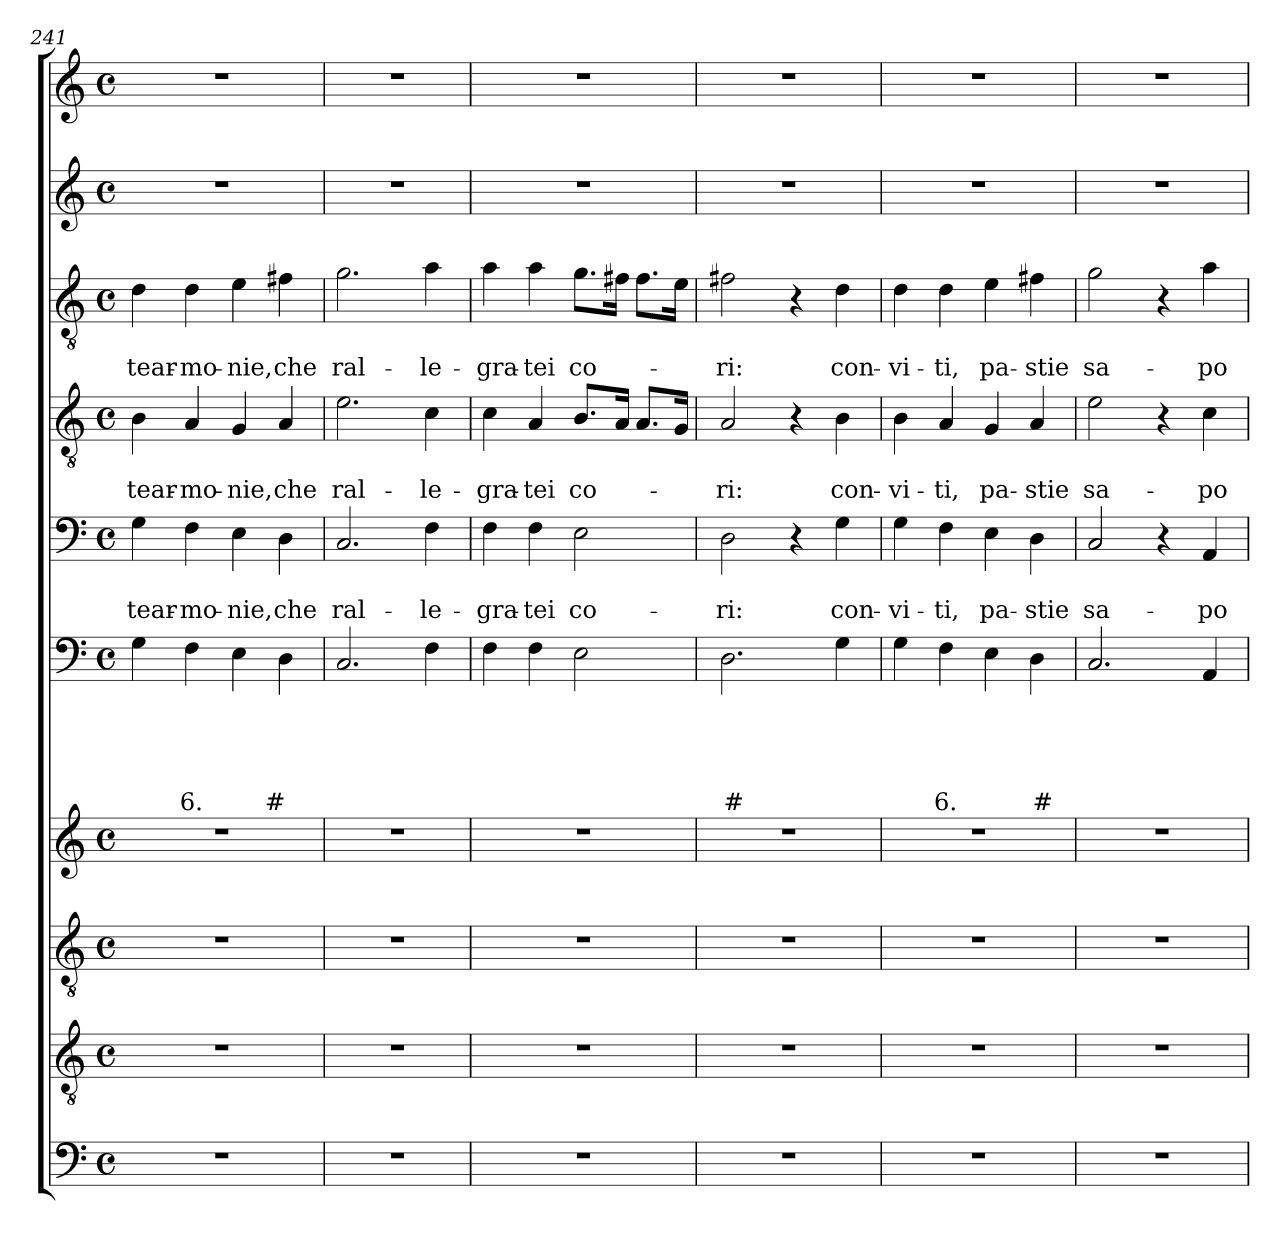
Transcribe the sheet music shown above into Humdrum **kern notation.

**kern	**kern	**kern	**kern	**kern	**text	**text	**text	**text	**text	**kern	**text	**text	**kern	**text	**text	**kern	**text	**text	**kern	**kern
*part10	*part9	*part8	*part7	*part6	*part6	*part6	*part6	*part6	*part6	*part5	*part5	*part5	*part4	*part4	*part4	*part3	*part3	*part3	*part2	*part1
*staff10	*staff9	*staff8	*staff7	*staff6	*staff6	*staff6	*staff6	*staff6	*staff6	*staff5	*staff5	*staff5	*staff4	*staff4	*staff4	*staff3	*staff3	*staff3	*staff2	*staff1
*clefF4	*clefGv2	*clefGv2	*clefG2	*clefF4	*	*	*	*	*	*clefF4	*	*	*clefGv2	*	*	*clefGv2	*	*	*clefG2	*clefG2
*k[]	*k[]	*k[]	*k[]	*k[]	*	*	*	*	*	*k[]	*	*	*k[]	*	*	*k[]	*	*	*k[]	*k[]
*C:	*C:	*C:	*C:	*C:	*	*	*	*	*	*C:	*	*	*C:	*	*	*C:	*	*	*C:	*C:
*M4/4	*M4/4	*M4/4	*M4/4	*M4/4	*	*	*	*	*	*M4/4	*	*	*M4/4	*	*	*M4/4	*	*	*M4/4	*M4/4
*met(c)	*met(c)	*met(c)	*met(c)	*met(c)	*	*	*	*	*	*met(c)	*	*	*met(c)	*	*	*met(c)	*	*	*met(c)	*met(c)
=241	=241	=241	=241	=241	=241	=241	=241	=241	=241	=241	=241	=241	=241	=241	=241	=241	=241	=241	=241	=241
1r	1r	1r	1r	4G\	.	.	.	.	.	4G\	.	-tear-	4B\	.	-tear-	4d\	.	-tear-	1r	1r
.	.	.	.	4F\	.	.	.	.	6.	4F\	.	-mo-	4A/	.	-mo-	4d\	.	-mo-	.	.
.	.	.	.	4E\	.	.	.	.	.	4E\	.	-nie,	4G/	.	-nie,	4e\	.	-nie,	.	.
.	.	.	.	4D\	.	.	.	.	#	4D\	.	che	4A/	.	che	4f#X\	.	che	.	.
=242	=242	=242	=242	=242	=242	=242	=242	=242	=242	=242	=242	=242	=242	=242	=242	=242	=242	=242	=242	=242
1r	1r	1r	1r	2.C/	.	.	.	.	.	2.C/	.	ral-	2.e\	.	ral-	2.g\	.	ral-	1r	1r
.	.	.	.	4F\	.	.	.	.	.	4F\	.	-le-	4c\	.	-le-	4a\	.	-le-	.	.
!!LO:PB:g=z
=243	=243	=243	=243	=243	=243	=243	=243	=243	=243	=243	=243	=243	=243	=243	=243	=243	=243	=243	=243	=243
1r	1r	1r	1r	4F\	.	.	.	.	.	4F\	.	-gra-	4c\	.	-gra-	4a\	.	-gra-	1r	1r
.	.	.	.	4F\	.	.	.	.	.	4F\	.	-tei	4A/	.	-tei	4a\	.	-tei	.	.
.	.	.	.	2E\	.	.	.	.	.	2E\	.	co-	8.B/L	.	co-	8.g\L	.	co-	.	.
.	.	.	.	.	.	.	.	.	.	.	.	.	16A/Jk	.	.	16f#X\Jk	.	.	.	.
.	.	.	.	.	.	.	.	.	.	.	.	.	8.A/L	.	.	8.f#\L	.	.	.	.
.	.	.	.	.	.	.	.	.	.	.	.	.	16G/Jk	.	.	16e\Jk	.	.	.	.
=244	=244	=244	=244	=244	=244	=244	=244	=244	=244	=244	=244	=244	=244	=244	=244	=244	=244	=244	=244	=244
1r	1r	1r	1r	2.D\	.	.	.	.	#	2D\	.	-ri:	2A/	.	-ri:	2f#X\	.	-ri:	1r	1r
.	.	.	.	.	.	.	.	.	.	4r	.	.	4r	.	.	4r	.	.	.	.
.	.	.	.	4G\	.	.	.	.	.	4G\	.	con-	4B\	.	con-	4d\	.	con-	.	.
=245	=245	=245	=245	=245	=245	=245	=245	=245	=245	=245	=245	=245	=245	=245	=245	=245	=245	=245	=245	=245
1r	1r	1r	1r	4G\	.	.	.	.	.	4G\	.	-vi-	4B\	.	-vi-	4d\	.	-vi-	1r	1r
.	.	.	.	4F\	.	.	.	.	6.	4F\	.	-ti,	4A/	.	-ti,	4d\	.	-ti,	.	.
.	.	.	.	4E\	.	.	.	.	.	4E\	.	pa-	4G/	.	pa-	4e\	.	pa-	.	.
.	.	.	.	4D\	.	.	.	.	#	4D\	.	-stie	4A/	.	-stie	4f#X\	.	-stie	.	.
=246	=246	=246	=246	=246	=246	=246	=246	=246	=246	=246	=246	=246	=246	=246	=246	=246	=246	=246	=246	=246
1r	1r	1r	1r	2.C/	.	.	.	.	.	2C/	.	sa-	2e\	.	sa-	2g\	.	sa-	1r	1r
.	.	.	.	.	.	.	.	.	.	4r	.	.	4r	.	.	4r	.	.	.	.
.	.	.	.	4AA/	.	.	.	.	.	4AA/	.	-po-	4c\	.	-po-	4a\	.	-po-	.	.
=	=	=	=	=	=	=	=	=	=	=	=	=	=	=	=	=	=	=	=	=
*-	*-	*-	*-	*-	*-	*-	*-	*-	*-	*-	*-	*-	*-	*-	*-	*-	*-	*-	*-	*-
